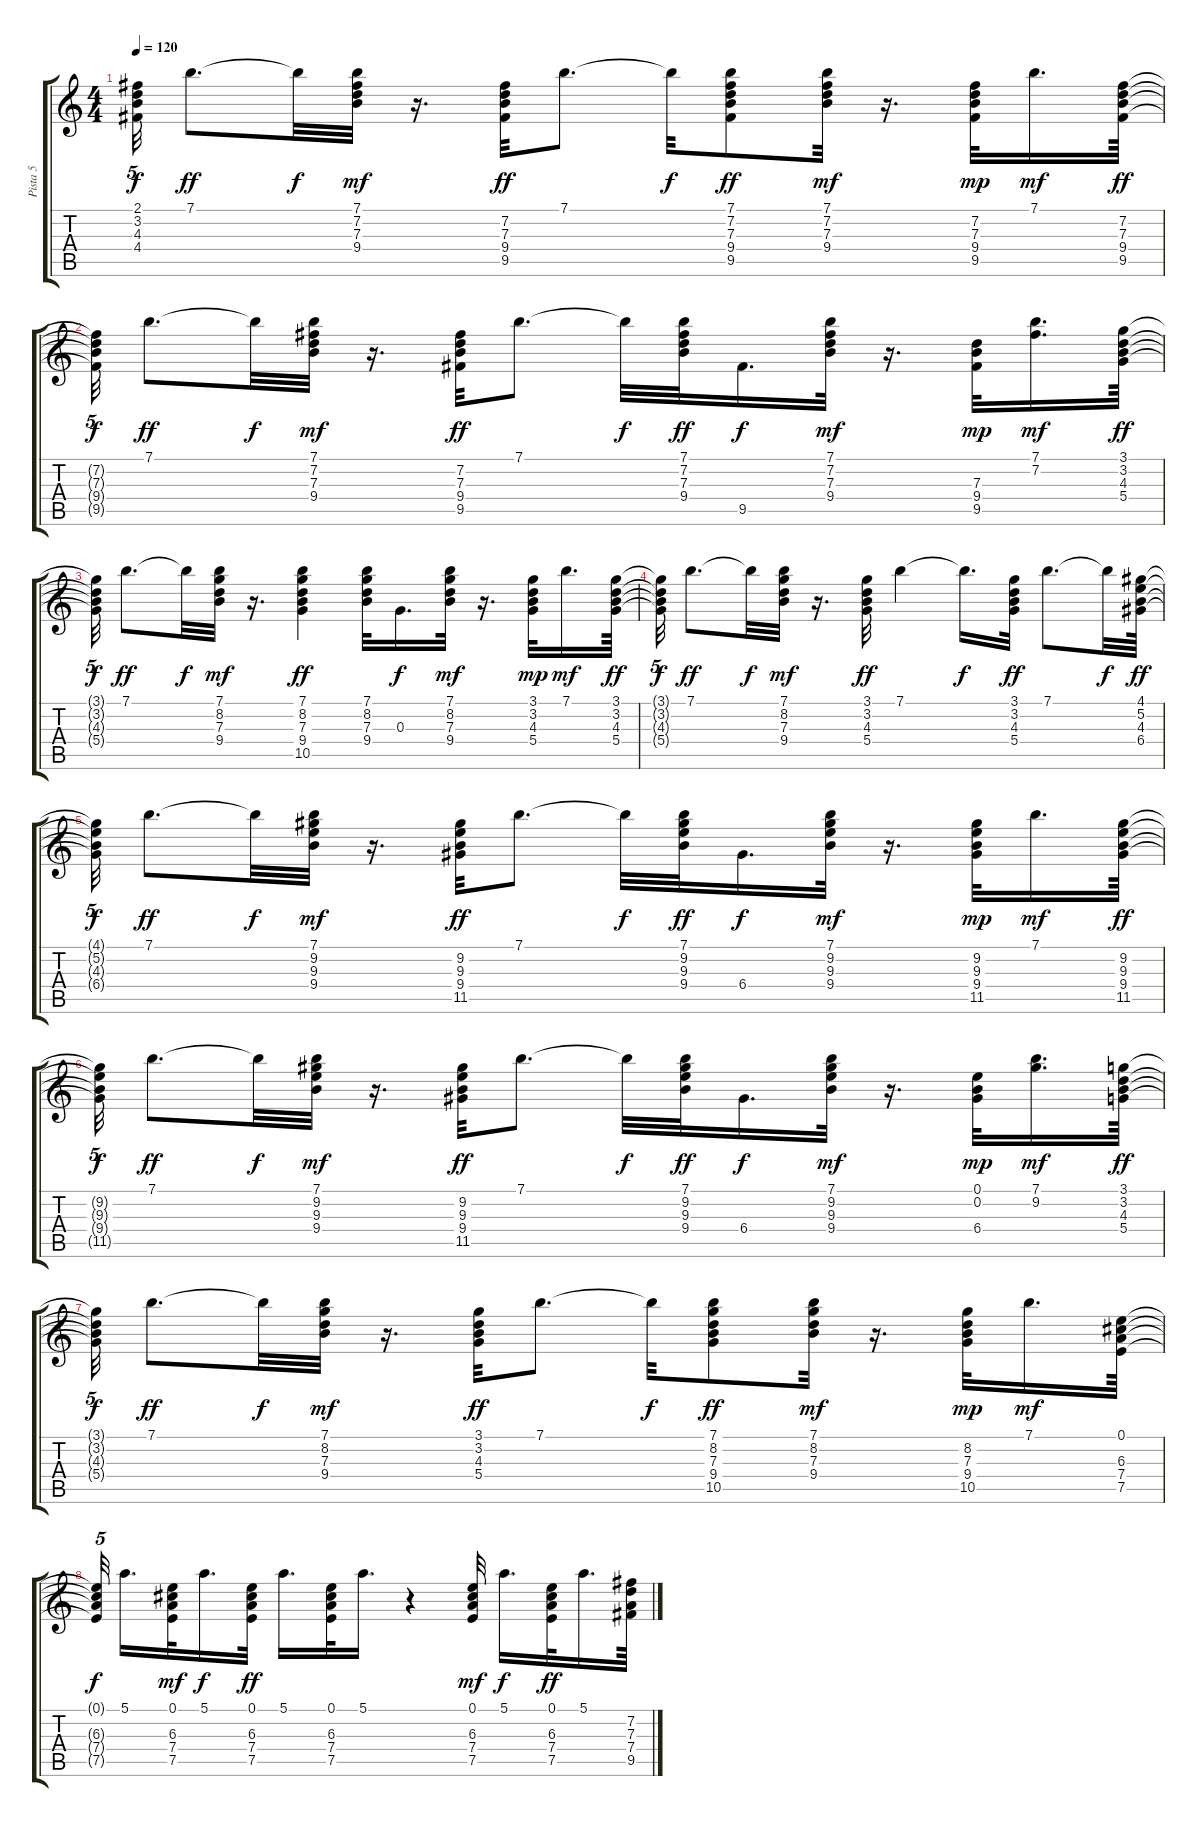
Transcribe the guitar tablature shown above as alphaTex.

\track ("Pista 5" "Pista 5") {instrument acousticguitarsteel}
\staff {score tabs}
\tuning (E4 B3 G3 D3 A2 E2) {hide}
\ts (4 4)
\tempo 120
\clef g2
\ks c
(2.1{t} 3.2{t} 4.3{t} 4.4{t}).32{tu (5 4) dy f} 7.1.8{d dy ff} 7.1{t}.32{dy f} (7.1 7.2 7.3 9.4).32{dy mf} r.16{d} (7.2 7.3 9.4 9.5).32{dy ff} 7.1.8{d} 7.1{t}.32{dy f} (7.1 7.2 7.3 9.4 9.5).8{dy ff} (7.1 7.2 7.3 9.4).32{dy mf} r.16{d} (7.2 7.3 9.4 9.5).32{dy mp} 7.1.16{d dy mf} (7.2 7.3 9.4 9.5).64{dy ff} |
(7.2{t} 7.3{t} 9.4{t} 9.5{t}).32{tu (5 4) dy f} 7.1.8{d dy ff} 7.1{t}.32{dy f} (7.1 7.2 7.3 9.4).32{dy mf} r.16{d} (7.2 7.3 9.4 9.5).32{dy ff} 7.1.8{d} 7.1{t}.32{dy f} (7.1 7.2 7.3 9.4).32{dy ff} 9.5.16{d dy f} (7.1 7.2 7.3 9.4).32{dy mf} r.16{d} (7.3 9.4 9.5).32{dy mp} (7.1 7.2).16{d dy mf} (3.1 3.2 4.3 5.4).64{dy ff} |
(3.1{t} 3.2{t} 4.3{t} 5.4{t}).32{tu (5 4) dy f} 7.1.8{d dy ff} 7.1{t}.32{dy f} (7.1 8.2 7.3 9.4).32{dy mf} r.16{d} (7.1 8.2 7.3 9.4 10.5).4{dy ff} (7.1 8.2 7.3 9.4).32 0.3.16{d dy f} (7.1 8.2 7.3 9.4).32{dy mf} r.16{d} (3.1 3.2 4.3 5.4).32{dy mp} 7.1.16{d dy mf} (3.1 3.2 4.3 5.4).64{dy ff} |
(3.1{t} 3.2{t} 4.3{t} 5.4{t}).32{tu (5 4) dy f} 7.1.8{d dy ff} 7.1{t}.32{dy f} (7.1 8.2 7.3 9.4).32{dy mf} r.16{d} (3.1 3.2 4.3 5.4).32{dy ff} 7.1.4 7.1{t}.16{d dy f} (3.1 3.2 4.3 5.4).32{dy ff} 7.1.8{d} 7.1{t}.32{dy f} (4.1 5.2 4.3 6.4).64{dy ff} |
(4.1{t} 5.2{t} 4.3{t} 6.4{t}).32{tu (5 4) dy f} 7.1.8{d dy ff} 7.1{t}.32{dy f} (7.1 9.2 9.3 9.4).32{dy mf} r.16{d} (9.2 9.3 9.4 11.5).32{dy ff} 7.1.8{d} 7.1{t}.32{dy f} (7.1 9.2 9.3 9.4).32{dy ff} 6.4.16{d dy f} (7.1 9.2 9.3 9.4).32{dy mf} r.16{d} (9.2 9.3 9.4 11.5).32{dy mp} 7.1.16{d dy mf} (9.2 9.3 9.4 11.5).64{dy ff} |
(9.2{t} 9.3{t} 9.4{t} 11.5{t}).32{tu (5 4) dy f} 7.1.8{d dy ff} 7.1{t}.32{dy f} (7.1 9.2 9.3 9.4).32{dy mf} r.16{d} (9.2 9.3 9.4 11.5).32{dy ff} 7.1.8{d} 7.1{t}.32{dy f} (7.1 9.2 9.3 9.4).32{dy ff} 6.4.16{d dy f} (7.1 9.2 9.3 9.4).32{dy mf} r.16{d} (0.1 0.2 6.4).32{dy mp} (7.1 9.2).16{d dy mf} (3.1 3.2 4.3 5.4).64{dy ff} |
(3.1{t} 3.2{t} 4.3{t} 5.4{t}).32{tu (5 4) dy f} 7.1.8{d dy ff} 7.1{t}.32{dy f} (7.1 8.2 7.3 9.4).32{dy mf} r.16{d} (3.1 3.2 4.3 5.4).32{dy ff} 7.1.8{d} 7.1{t}.32{dy f} (7.1 8.2 7.3 9.4 10.5).8{dy ff} (7.1 8.2 7.3 9.4).32{dy mf} r.16{d} (8.2 7.3 9.4 10.5).32{dy mp} 7.1.16{d dy mf} (0.1 6.3 7.4 7.5).64 |
(0.1{t} 6.3{t} 7.4{t} 7.5{t}).32{tu (5 4) dy f beam splitsecondary} 5.1.16{d} (0.1 6.3 7.4 7.5).32{dy mf} 5.1.16{d dy f} (0.1 6.3 7.4 7.5).32{dy ff} 5.1.16{d} (0.1 6.3 7.4 7.5).32 5.1.16{d} r.4 (0.1 6.3 7.4 7.5).32{dy mf} 5.1.16{d dy f} (0.1 6.3 7.4 7.5).32{dy ff} 5.1.16{d} (7.2 7.3 7.4 9.5).64
